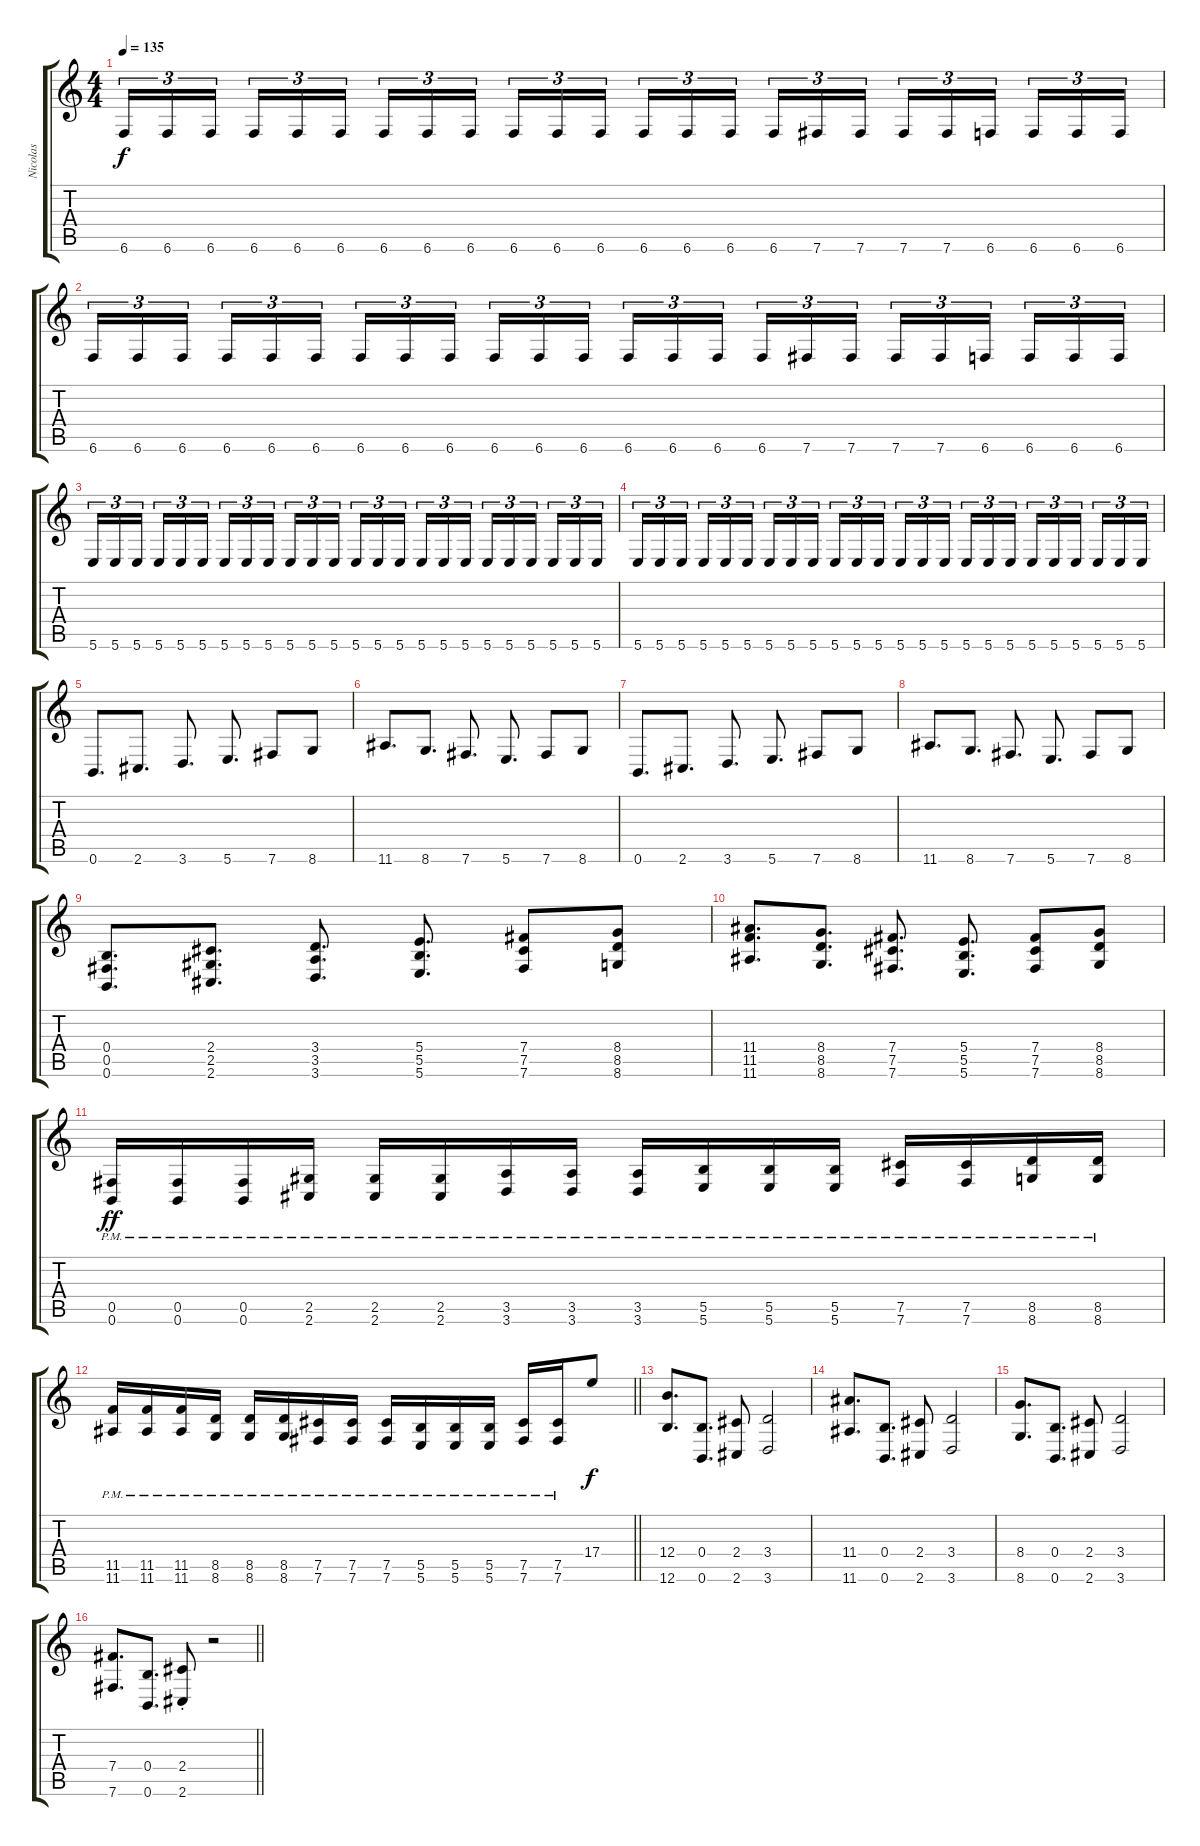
\track ("Nicolas" "Nicolas") {instrument electricguitarclean}
\staff {score tabs}
\tuning (B3 Gb3 D3 B2 Gb2 B1) {hide}
\ts (4 4)
\tempo 135
\clef g2
\ks c
6.6.16{tu (3 2) dy f} 6.6.16{tu (3 2)} 6.6.16{tu (3 2) beam splitsecondary} 6.6.16{tu (3 2)} 6.6.16{tu (3 2)} 6.6.16{tu (3 2)} 6.6.16{tu (3 2)} 6.6.16{tu (3 2)} 6.6.16{tu (3 2) beam splitsecondary} 6.6.16{tu (3 2)} 6.6.16{tu (3 2)} 6.6.16{tu (3 2)} 6.6.16{tu (3 2)} 6.6.16{tu (3 2)} 6.6.16{tu (3 2) beam splitsecondary} 6.6.16{tu (3 2)} 7.6.16{tu (3 2)} 7.6.16{tu (3 2)} 7.6.16{tu (3 2)} 7.6.16{tu (3 2)} 6.6.16{tu (3 2) beam splitsecondary} 6.6.16{tu (3 2)} 6.6.16{tu (3 2)} 6.6.16{tu (3 2)} |
6.6.16{tu (3 2)} 6.6.16{tu (3 2)} 6.6.16{tu (3 2) beam splitsecondary} 6.6.16{tu (3 2)} 6.6.16{tu (3 2)} 6.6.16{tu (3 2)} 6.6.16{tu (3 2)} 6.6.16{tu (3 2)} 6.6.16{tu (3 2) beam splitsecondary} 6.6.16{tu (3 2)} 6.6.16{tu (3 2)} 6.6.16{tu (3 2)} 6.6.16{tu (3 2)} 6.6.16{tu (3 2)} 6.6.16{tu (3 2) beam splitsecondary} 6.6.16{tu (3 2)} 7.6.16{tu (3 2)} 7.6.16{tu (3 2)} 7.6.16{tu (3 2)} 7.6.16{tu (3 2)} 6.6.16{tu (3 2) beam splitsecondary} 6.6.16{tu (3 2)} 6.6.16{tu (3 2)} 6.6.16{tu (3 2)} |
5.6.16{tu (3 2)} 5.6.16{tu (3 2)} 5.6.16{tu (3 2) beam splitsecondary} 5.6.16{tu (3 2)} 5.6.16{tu (3 2)} 5.6.16{tu (3 2)} 5.6.16{tu (3 2)} 5.6.16{tu (3 2)} 5.6.16{tu (3 2) beam splitsecondary} 5.6.16{tu (3 2)} 5.6.16{tu (3 2)} 5.6.16{tu (3 2)} 5.6.16{tu (3 2)} 5.6.16{tu (3 2)} 5.6.16{tu (3 2) beam splitsecondary} 5.6.16{tu (3 2)} 5.6.16{tu (3 2)} 5.6.16{tu (3 2)} 5.6.16{tu (3 2)} 5.6.16{tu (3 2)} 5.6.16{tu (3 2) beam splitsecondary} 5.6.16{tu (3 2)} 5.6.16{tu (3 2)} 5.6.16{tu (3 2)} |
5.6.16{tu (3 2)} 5.6.16{tu (3 2)} 5.6.16{tu (3 2) beam splitsecondary} 5.6.16{tu (3 2)} 5.6.16{tu (3 2)} 5.6.16{tu (3 2)} 5.6.16{tu (3 2)} 5.6.16{tu (3 2)} 5.6.16{tu (3 2) beam splitsecondary} 5.6.16{tu (3 2)} 5.6.16{tu (3 2)} 5.6.16{tu (3 2)} 5.6.16{tu (3 2)} 5.6.16{tu (3 2)} 5.6.16{tu (3 2) beam splitsecondary} 5.6.16{tu (3 2)} 5.6.16{tu (3 2)} 5.6.16{tu (3 2)} 5.6.16{tu (3 2)} 5.6.16{tu (3 2)} 5.6.16{tu (3 2) beam splitsecondary} 5.6.16{tu (3 2)} 5.6.16{tu (3 2)} 5.6.16{tu (3 2)} |
0.6.8{d} 2.6.8{d} 3.6.8{d} 5.6.8{d} 7.6.8 8.6.8 |
11.6.8{d} 8.6.8{d} 7.6.8{d} 5.6.8{d} 7.6.8 8.6.8 |
0.6.8{d} 2.6.8{d} 3.6.8{d} 5.6.8{d} 7.6.8 8.6.8 |
11.6.8{d} 8.6.8{d} 7.6.8{d} 5.6.8{d} 7.6.8 8.6.8 |
(0.4 0.5 0.6).8{d} (2.4 2.5 2.6).8{d} (3.4 3.5 3.6).8{d} (5.4 5.5 5.6).8{d} (7.4 7.5 7.6).8 (8.4 8.5 8.6).8 |
(11.4 11.5 11.6).8{d} (8.4 8.5 8.6).8{d} (7.4 7.5 7.6).8{d} (5.4 5.5 5.6).8{d} (7.4 7.5 7.6).8 (8.4 8.5 8.6).8 |
(0.5{pm} 0.6{pm}).16{dy ff} (0.5{pm} 0.6{pm}).16 (0.5{pm} 0.6{pm}).16 (2.5{pm} 2.6{pm}).16 (2.5{pm} 2.6{pm}).16 (2.5{pm} 2.6{pm}).16 (3.5{pm} 3.6{pm}).16 (3.5{pm} 3.6{pm}).16 (3.5{pm} 3.6{pm}).16 (5.5{pm} 5.6{pm}).16 (5.5{pm} 5.6{pm}).16 (5.5{pm} 5.6{pm}).16 (7.5{pm} 7.6{pm}).16 (7.5{pm} 7.6{pm}).16 (8.5{pm} 8.6{pm}).16 (8.5{pm} 8.6{pm}).16 |
\barLineRight lightlight
(11.5{pm} 11.6{pm}).16 (11.5{pm} 11.6{pm}).16 (11.5{pm} 11.6{pm}).16 (8.5{pm} 8.6{pm}).16 (8.5{pm} 8.6{pm}).16 (8.5{pm} 8.6{pm}).16 (7.5{pm} 7.6{pm}).16 (7.5{pm} 7.6{pm}).16 (7.5{pm} 7.6{pm}).16 (5.5{pm} 5.6{pm}).16 (5.5{pm} 5.6{pm}).16 (5.5{pm} 5.6{pm}).16 (7.5{pm} 7.6{pm}).16 (7.5{pm} 7.6{pm}).16 17.4.8{dy f instrument guitarharmonics} |
(12.4 12.6).8{d instrument electricguitarclean} (0.4 0.6).8{d} (2.4 2.6).8 (3.4 3.6).2 |
(11.4 11.6).8{d} (0.4 0.6).8{d} (2.4 2.6).8 (3.4 3.6).2 |
(8.4 8.6).8{d} (0.4 0.6).8{d} (2.4 2.6).8 (3.4 3.6).2 |
\barLineRight lightlight
(7.4 7.6).8{d} (0.4 0.6).8{d} (2.4{st} 2.6{st}).8 r.2
